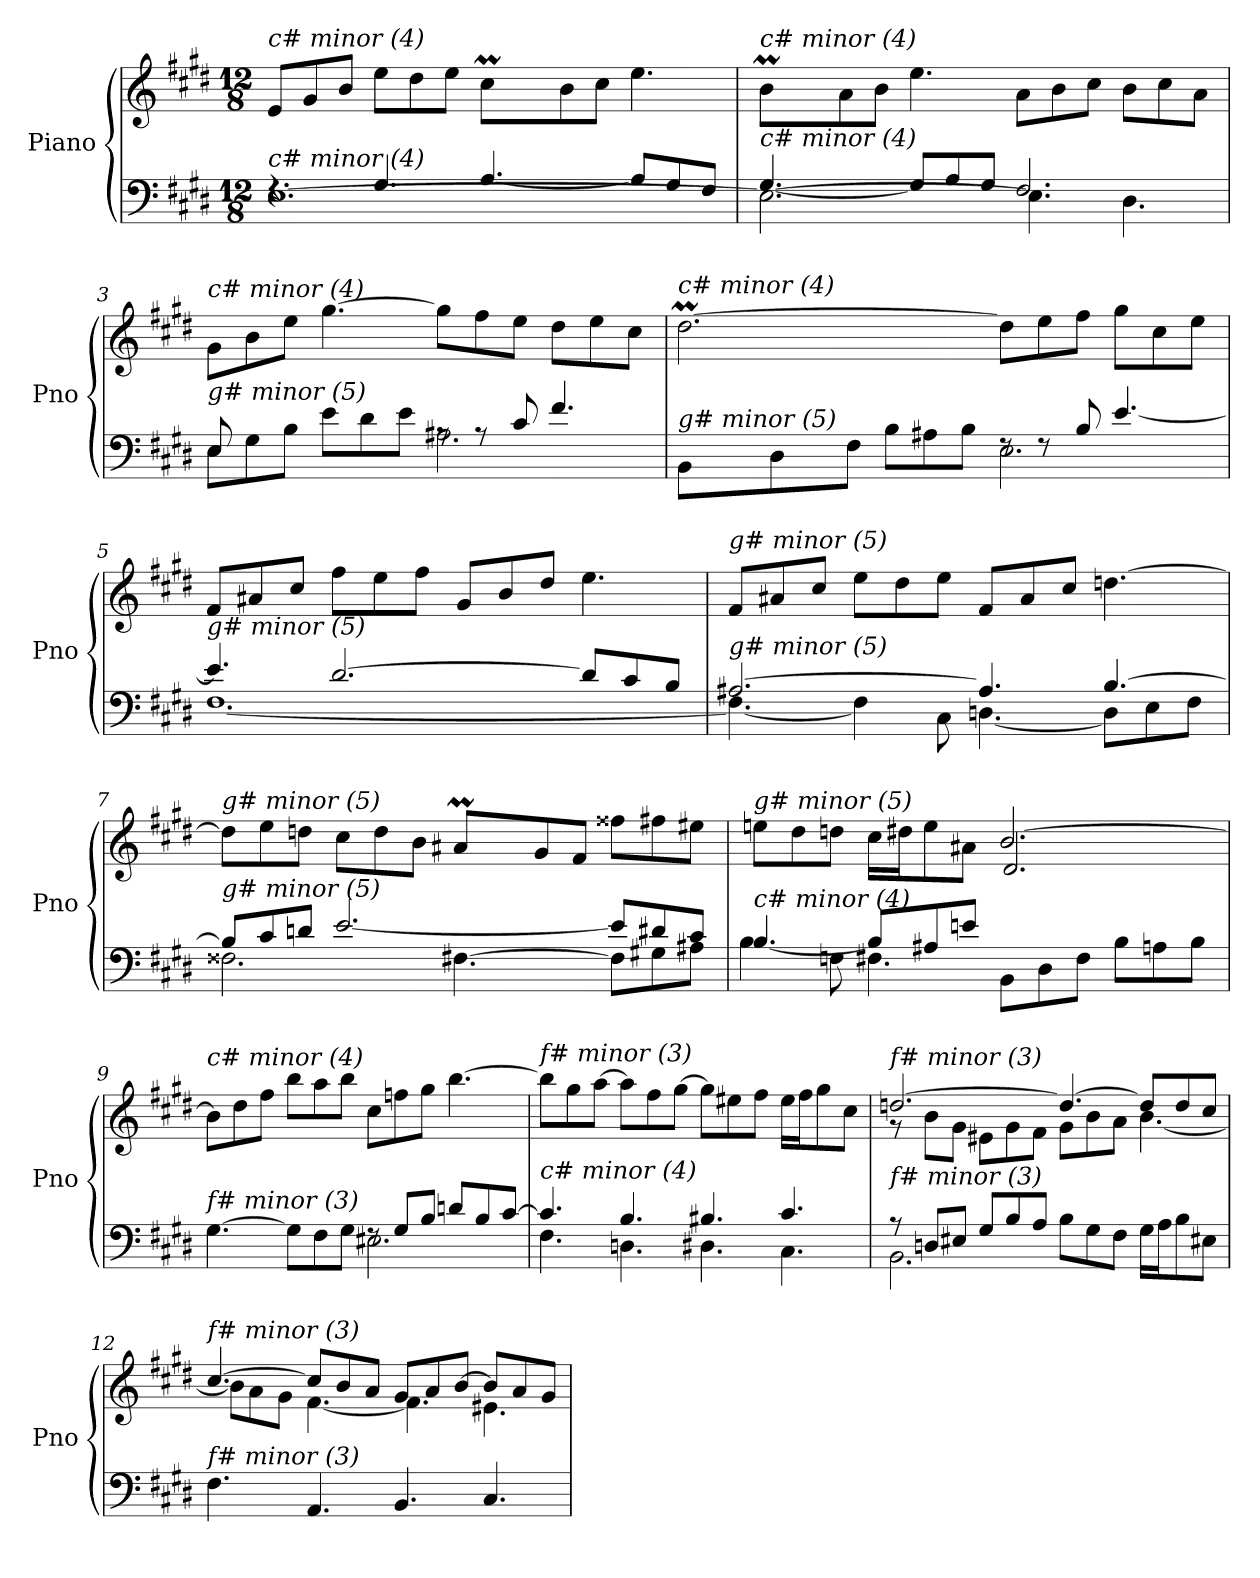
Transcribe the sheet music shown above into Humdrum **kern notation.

**kern	**kern
*part1	*part1
*staff2	*staff1
*I"Piano	*
*I'Pno	*
*clefF4	*clefG2
*k[f#c#g#d#]	*k[f#c#g#d#]
*M12/8	*M12/8
=1	=1
*^	*^
*	*^	*	*
!	!	!	!LO:TX:i:t=c# minor (4)	!
!LO:TX:i:t=c# minor (4)	!	!	!	!
2.ryy	4.rF	[1.E	8e/L	2.ryy
.	.	.	8g#/	.
.	.	.	8b/J	.
.	4.G#/	.	8ee\L	.
.	.	.	8dd#\	.
.	.	.	8ee\J	.
*	*	*	*	*Xtuplet
8ryy	[4.A/	.	8cc#M\L	40dd#yy
.	.	.	.	40cc#yy
.	.	.	.	40dd#yy
.	.	.	.	20cc#yy
2ryy	.	.	8b\	2ryy
.	.	.	8cc#\J	.
.	8A/L]	.	4.ee\	.
.	8G#/	.	.	.
8ryy	8F#/J	.	.	8ryy
=2	=2	=2	=2	=2
!	!	!	!LO:TX:i:t=c# minor (4)	!
!LO:TX:i:t=c# minor (4)	!	!	!	!
8ryy	[4.G#/	2.E\_	8bM\L	40cc#yy
.	.	.	.	40byy
.	.	.	.	40cc#yy
.	.	.	.	20byy
1ryy	.	.	8a\	1ryy
.	.	.	8b\J	.
.	8G#/L]	.	4.ee\	.
.	8A/	.	.	.
.	8G#/J	.	.	.
.	2.F#/	4.E\]	8a\L	.
.	.	.	8b\	.
.	.	.	8cc#\J	.
4.ryy	.	4.D#\	8b\L	4.ryy
.	.	.	8cc#\	.
.	.	.	8a\J	.
*	*v	*v	*	*
!!LO:LB:g=z	!!
=3	=3	=3	=3
!	!	!LO:TX:i:t=c# minor (4)	!
!LO:TX:i:t=g# minor (5)	!	!	!
8E\L	8E/	8g#\L	8ryy
8G#\	2ryy	8b\	2ryy
8B\J	.	8ee\J	.
8e\L	.	[4.gg#\	.
8d#\	.	.	.
8e\J	8ryy	.	8ryy
8rA	2.A#X\	8gg#\L]	2.ryy
8rA	.	8ff#\	.
8c#/	.	8ee\J	.
4.f#/	.	8dd#\L	.
.	.	8ee\	.
.	.	8cc#\J	.
!!LO:LB:g=z
=4	=4	=4	=4
*	*^	*	*^
!	!	!	!LO:TX:i:t=c# minor (4)	!	!
!LO:TX:i:t=g# minor (5)	!	!	!	!	!
2..ryy	8BB\L	2.ryy	[2.dd#m\	32cc#yy	2.ryy
.	.	.	.	32dd#yy	.
.	.	.	.	32eeyy	.
.	.	.	.	32dd#yy	.
.	8D#\	.	.	32eeyy	.
.	.	.	.	32dd#yy	.
.	.	.	.	32eeyy	.
.	.	.	.	[32dd#yy	.
.	8F#\J	.	.	4.dd#yy_	.
.	8B\L	.	.	.	.
.	8A#X\	.	.	.	.
.	8B\J	.	.	4dd#yy]	.
.	8rF	2.E\	8dd#\L]	.	2.ryy
2ryy	8rF	.	8ee\	2ryy	.
.	8B/	.	8ff#\J	.	.
.	[4.e/	.	8gg#\L	.	.
.	.	.	8cc#\	.	.
8ryy	.	.	8ee\J	8ryy	.
*	*v	*v	*	*	*
*	*	*	*v	*v
=5	=5	=5	=5
!	!	!LO:TX:i:t=g# minor (5)	!
!LO:TX:i:t=g# minor (5)	!	!	!
*	*	*v	*v
4.e/]	[1.F#	8f#/L
.	.	8a#X/
.	.	8cc#/J
[2.d#/	.	8ff#\L
.	.	8ee\
.	.	8ff#\J
.	.	8g#/L
.	.	8b/
.	.	8dd#/J
8d#/L]	.	4.ee\
8c#/	.	.
8B/J	.	.
=6	=6	=6
!	!	!LO:TX:i:t=g# minor (5)
!LO:TX:i:t=g# minor (5)	!	!
[2.A#X/	4.F#\_	8f#/L
.	.	8a#X/
.	.	8cc#/J
.	4F#\]	8ee\L
.	.	8dd#\
.	8C#\	8ee\J
4.A#/]	[4.Dn\	8f#/L
.	.	8a#/
.	.	8cc#/J
[4.B/	8D\L]	[4.ddn\
.	8E\	.
.	8F#\J	.
!!LO:LB:g=z
=7	=7	=7
*	*^	*^
!	!	!	!LO:TX:i:t=g# minor (5)	!
!LO:TX:i:t=g# minor (5)	!	!	!	!
2.ryy	8B/L]	2.F##Xi\	8dd\L]	2.ryy
.	8c#/	.	8ee\	.
.	8dn/J	.	8ddn\J	.
.	[2.e/	.	8cc#\L	.
.	.	.	8dd\	.
.	.	.	8b\J	.
8ryy	.	[4.F#\	8a#Xm/L	40byy
.	.	.	.	40a#yy
.	.	.	.	40byy
.	.	.	.	20a#yy
2ryy	.	.	8g#/	2ryy
.	.	.	8f#/J	.
.	8e/L]	8F#\L]	8ff##Xi\L	.
.	8d#X/	8G#X\	8ff#\	.
8ryy	8c#/J	8A#X\J	8ee#X\J	8ryy
=8	=8	=8	=8	=8
*	*	*	*	*^
!	!	!	!LO:TX:i:t=g# minor (5)	!	!
!LO:TX:i:t=c# minor (4)	!	!	!	!	!
2.ryy	[4.B/	4B\	8een\L	2.ryy	2.ryy
.	.	.	8dd#\	.	.
.	.	8Fni\	8ddn\J	.	.
.	8B/L]	4.F#\	16cc#\LL	.	.
.	.	.	16dd#X\J	.	.
.	8A#X/	.	8ee\	.	.
.	8en/J	.	8a#X\J	.	.
2.ryy	8BB\L	2.ryy	[2.b/	2.d#/	2.ryy
.	8D#\	.	.	.	.
.	8F#\J	.	.	.	.
.	8B\L	.	.	.	.
.	8An\	.	.	.	.
.	8B\J	.	.	.	.
*	*v	*v	*	*	*
*	*	*	*v	*v
!!LO:LB:g=z
=9	=9	=9	=9
!	!	!LO:TX:i:t=c# minor (4)	!
!LO:TX:i:t=f# minor (3)	!	!	!
[4.G#\	2.ryy	8b\L]	2.ryy
.	.	8dd#\	.
.	.	8ff#\J	.
8G#\L]	.	8bb\L	.
8F#\	.	8aa\	.
8G#\J	.	8bb\J	.
8rF	2.E#X\	8cc#\L	2.ryy
8G#/L	.	8ffni\	.
8B/J	.	8gg#\J	.
8dn/L	.	[4.bb\	.
8B/	.	.	.
[8c#/J	.	.	.
*	*	*v	*v
!!LO:PB:g=z
=10	=10	=10
!	!	!LO:TX:i:t=f# minor (3)
!LO:TX:i:t=c# minor (4)	!	!
4.c#/]	4.F#\	8bb\L]
.	.	8gg#\
.	.	[8aa\J
4.B/	4.Dn\	8aa\L]
.	.	8ff#\
.	.	[8gg#\J
4.B#X/	4.D#X\	8gg#\L]
.	.	8ee#X\
.	.	8ff#\J
4.c#/	4.C#\	16ee#\LL
.	.	16ff#\J
.	.	8gg#\
.	.	8cc#\J
=11	=11	=11
*	*	*^
*	*	*	*^
!	!	!LO:TX:i:t=f# minor (3)	!	!
!LO:TX:i:t=f# minor (3)	!	!	!	!
8r	2.BB\	[2.ddn/	8r	2.ryy
8Dn/L	.	.	8b\L	.
8E#X/J	.	.	8g#\J	.
8G#/L	.	.	8e#X\L	.
8B/	.	.	8g#\	.
8A/J	.	.	8f#\J	.
8B\L	2.ryy	4.dd/_	8g#\L	2.ryy
8G#\	.	.	8b\	.
8F#\J	.	.	8a\J	.
16G#\LL	.	8dd/L]	[4.b\	.
16A\J	.	.	.	.
8B\	.	8dd/	.	.
8E#X\J	.	8cc#/J	.	.
*v	*v	*	*	*
*	*	*v	*v
=12	=12	=12
!	!LO:TX:i:t=f# minor (3)	!
!LO:TX:i:t=f# minor (3)	!	!
4.F#\	[4.cc#/	8b\L]
.	.	8a\
.	.	8g#\J
4.AA/	8cc#/L]	[4.f#\
.	8b/	.
.	8a/J	.
4.BB/	8g#/L	4.f#\]
.	8a/	.
.	[8b/J	.
4.C#/	8b/L]	4.e#X\
.	8a/	.
.	8g#/J	.
*	*v	*v
=	=
*-	*-
